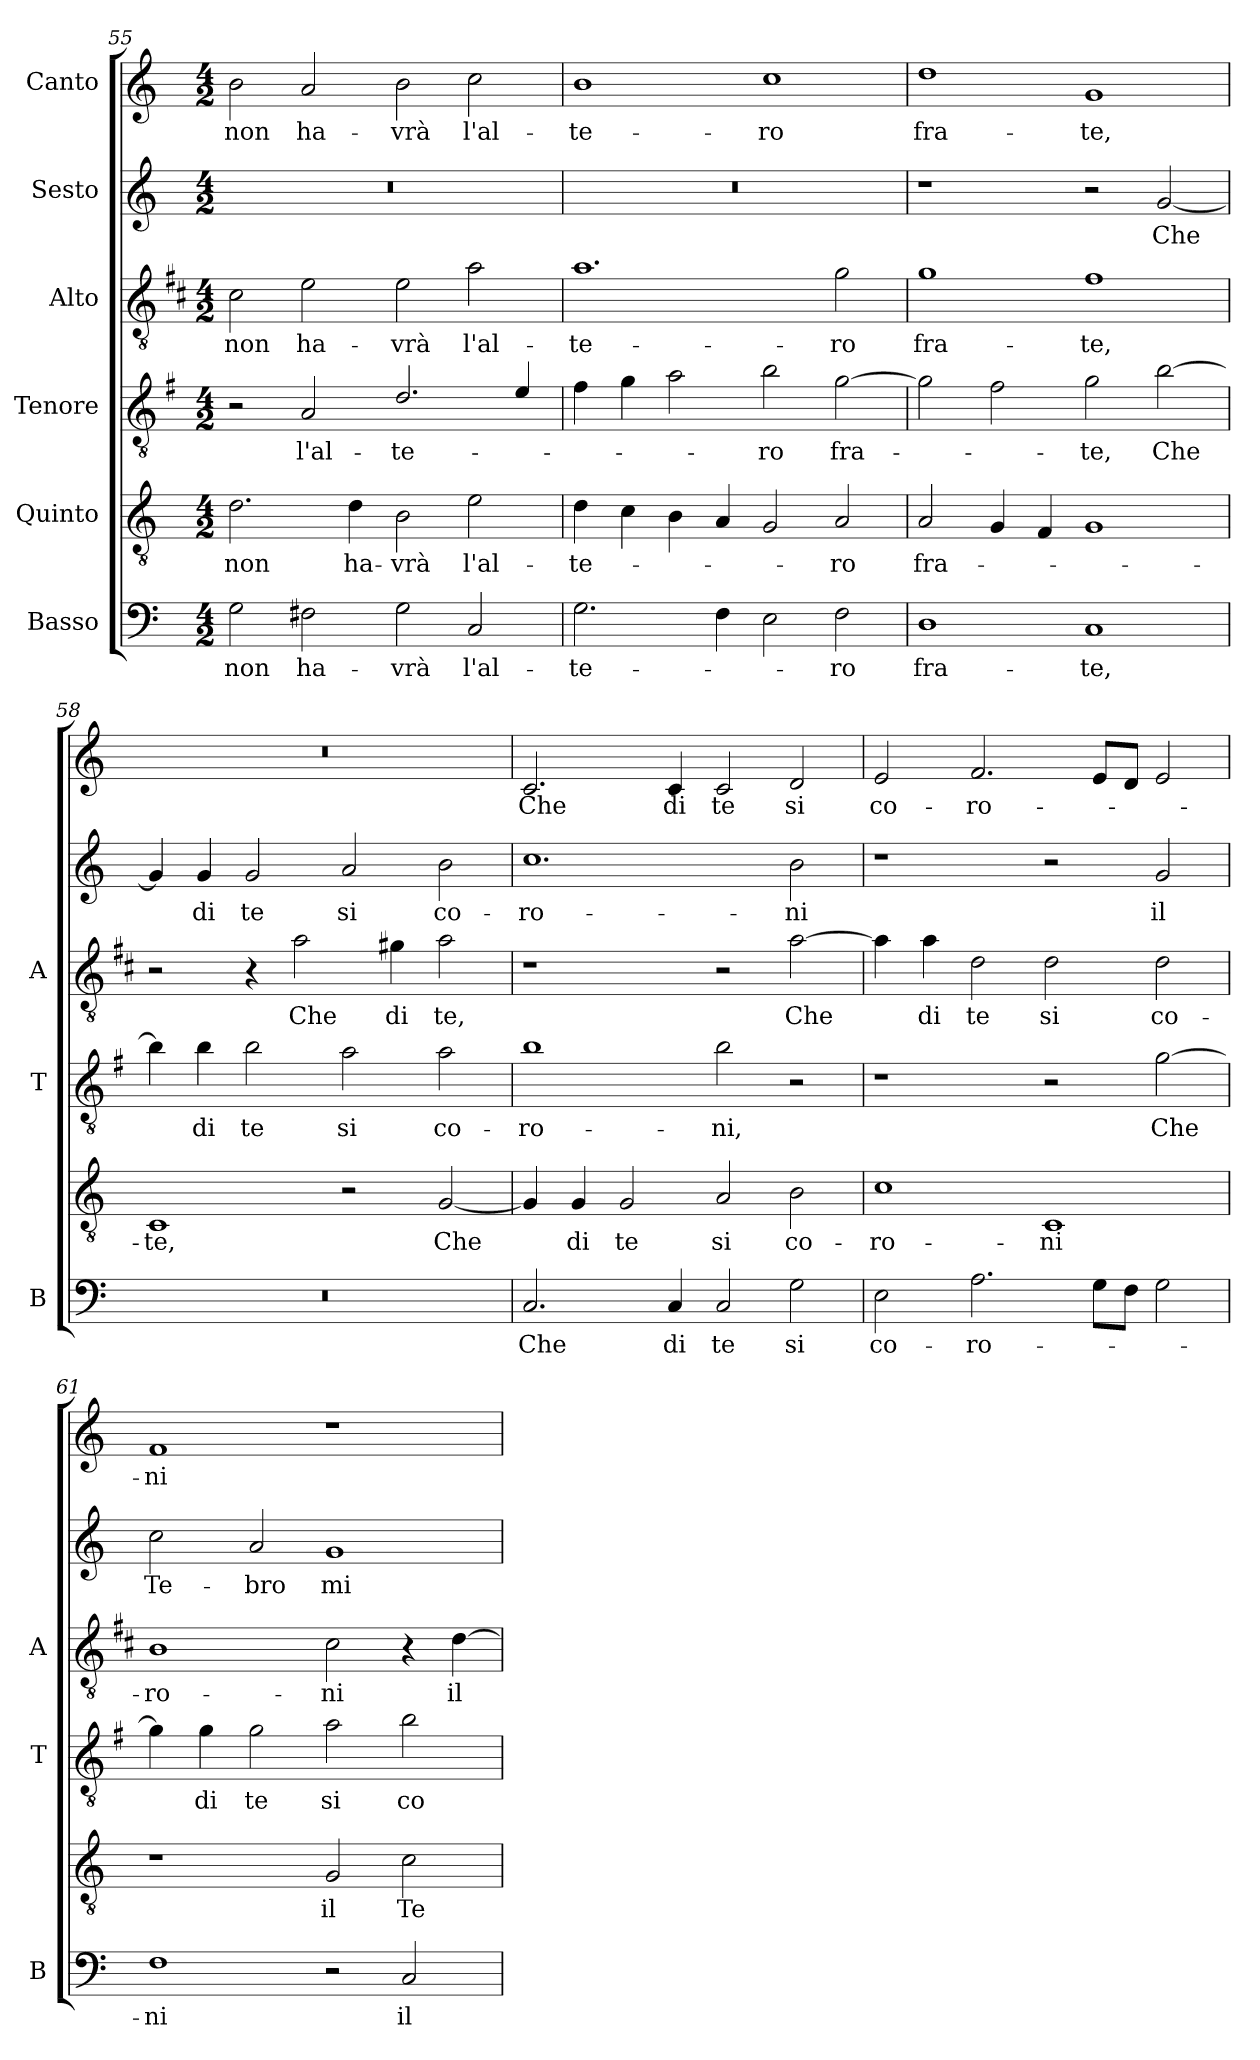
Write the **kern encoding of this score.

**kern	**text	**kern	**text	**kern	**text	**kern	**text	**kern	**text	**kern	**text
*part6	*part6	*part5	*part5	*part4	*part4	*part3	*part3	*part2	*part2	*part1	*part1
*staff6	*staff6	*staff5	*staff5	*staff4	*staff4	*staff3	*staff3	*staff2	*staff2	*staff1	*staff1
*I"Basso	*	*I"Quinto	*	*I"Tenore	*	*I"Alto	*	*I"Sesto	*	*I"Canto	*
*I'B	*	*	*	*I'T	*	*I'A	*	*	*	*	*
*clefF4	*	*clefGv2	*	*clefGv2	*	*clefGv2	*	*clefG2	*	*clefG2	*
*	*	*	*	*ITrd4c7	*	*ITrd1c2	*	*	*	*	*
*k[]	*	*k[]	*	*k[]	*	*k[]	*	*k[]	*	*k[]	*
*C:	*	*C:	*	*C:	*	*C:	*	*C:	*	*C:	*
*M4/2	*	*M4/2	*	*M4/2	*	*M4/2	*	*M4/2	*	*M4/2	*
=55	=55	=55	=55	=55	=55	=55	=55	=55	=55	=55	=55
!	!LO:LY:b	!	!LO:LY:b	!	!	!	!LO:LY:b	!	!	!	!LO:LY:b
2G\	non	2.d\	non	2r	.	2B\	non	0r	.	2b\	non
!	!LO:LY:b	!	!	!	!LO:LY:b	!	!LO:LY:b	!	!	!	!LO:LY:b
2F#X\	ha-	.	.	2D/	l'al-	2d\	ha-	.	.	2a/	ha-
!	!	!	!LO:LY:b	!	!	!	!	!	!	!	!
.	.	4d\	ha-	.	.	.	.	.	.	.	.
!	!LO:LY:b	!	!LO:LY:b	!	!LO:LY:b	!	!LO:LY:b	!	!	!	!LO:LY:b
2G\	-vrà	2B\	-vrà	2.G/	-te-	2d\	-vrà	.	.	2b\	-vrà
!	!LO:LY:b	!	!LO:LY:b	!	!	!	!LO:LY:b	!	!	!	!LO:LY:b
2C/	l'al-	2e\	l'al-	.	.	2g\	l'al-	.	.	2cc\	l'al-
.	.	.	.	4A/	.	.	.	.	.	.	.
!!LO:LB:g=z
=56	=56	=56	=56	=56	=56	=56	=56	=56	=56	=56	=56
!	!LO:LY:b	!	!LO:LY:b	!	!	!	!LO:LY:b	!	!	!	!LO:LY:b
2.G\	-te-	4d\	-te-	4B\	.	1.g	-te-	0r	.	1b	-te-
.	.	4c\	.	4c\	.	.	.	.	.	.	.
.	.	4B\	.	2d\	.	.	.	.	.	.	.
4F\	.	4A/	.	.	.	.	.	.	.	.	.
!	!	!	!	!	!LO:LY:b	!	!	!	!	!	!LO:LY:b
2E\	.	2G/	.	2e\	-ro	.	.	.	.	1cc	-ro
!	!LO:LY:b	!	!LO:LY:b	!	!LO:LY:b	!	!LO:LY:b	!	!	!	!
2F\	-ro	2A/	-ro	[2c\	fra-	2f\	-ro	.	.	.	.
=57	=57	=57	=57	=57	=57	=57	=57	=57	=57	=57	=57
!	!LO:LY:b	!	!LO:LY:b	!	!	!	!LO:LY:b	!	!	!	!LO:LY:b
1D	fra-	2A/	fra-	2c\]	.	1f	fra-	1r	.	1dd	fra-
.	.	4G/	.	2B\	.	.	.	.	.	.	.
.	.	4F/	.	.	.	.	.	.	.	.	.
!	!LO:LY:b	!	!	!	!LO:LY:b	!	!LO:LY:b	!	!	!	!LO:LY:b
1C	-te,	1G	.	2c\	-te,	1e	-te,	2r	.	1g	-te,
!	!	!	!	!	!LO:LY:b	!	!	!	!LO:LY:b	!	!
.	.	.	.	[2e\	Che	.	.	[2g/	Che	.	.
=58	=58	=58	=58	=58	=58	=58	=58	=58	=58	=58	=58
!	!	!	!LO:LY:b	!	!	!	!	!	!	!	!
0r	.	1C	-te,	4e\]	.	2r	.	4g/]	.	0r	.
!	!	!	!	!	!LO:LY:b	!	!	!	!LO:LY:b	!	!
.	.	.	.	4e\	di	.	.	4g/	di	.	.
!	!	!	!	!	!LO:LY:b	!	!	!	!LO:LY:b	!	!
.	.	.	.	2e\	te	4r	.	2g/	te	.	.
!	!	!	!	!	!	!	!LO:LY:b	!	!	!	!
.	.	.	.	.	.	2g\	Che	.	.	.	.
!	!	!	!	!	!LO:LY:b	!	!	!	!LO:LY:b	!	!
.	.	2r	.	2d\	si	.	.	2a/	si	.	.
!	!	!	!	!	!	!	!LO:LY:b	!	!	!	!
.	.	.	.	.	.	4f#X\	di	.	.	.	.
!	!	!	!LO:LY:b	!	!LO:LY:b	!	!LO:LY:b	!	!LO:LY:b	!	!
.	.	[2G/	Che	2d\	co-	2g\	te,	2b\	co-	.	.
=59	=59	=59	=59	=59	=59	=59	=59	=59	=59	=59	=59
!	!LO:LY:b	!	!	!	!LO:LY:b	!	!	!	!LO:LY:b	!	!LO:LY:b
2.C/	Che	4G/]	.	1e	-ro-	1r	.	1.cc	-ro-	2.c/	Che
!	!	!	!LO:LY:b	!	!	!	!	!	!	!	!
.	.	4G/	di	.	.	.	.	.	.	.	.
!	!	!	!LO:LY:b	!	!	!	!	!	!	!	!
.	.	2G/	te	.	.	.	.	.	.	.	.
!	!LO:LY:b	!	!	!	!	!	!	!	!	!	!LO:LY:b
4C/	di	.	.	.	.	.	.	.	.	4c/	di
!	!LO:LY:b	!	!LO:LY:b	!	!LO:LY:b	!	!	!	!	!	!LO:LY:b
2C/	te	2A/	si	2e\	-ni,	2r	.	.	.	2c/	te
!	!LO:LY:b	!	!LO:LY:b	!	!	!	!LO:LY:b	!	!LO:LY:b	!	!LO:LY:b
2G\	si	2B\	co-	2r	.	[2g\	Che	2b\	-ni	2d/	si
!!LO:PB:g=z
=60	=60	=60	=60	=60	=60	=60	=60	=60	=60	=60	=60
!	!LO:LY:b	!	!LO:LY:b	!	!	!	!	!	!	!	!LO:LY:b
2E\	co-	1c	-ro-	1r	.	4g\]	.	1r	.	2e/	co-
!	!	!	!	!	!	!	!LO:LY:b	!	!	!	!
.	.	.	.	.	.	4g\	di	.	.	.	.
!	!LO:LY:b	!	!	!	!	!	!LO:LY:b	!	!	!	!LO:LY:b
2.A\	-ro-	.	.	.	.	2c\	te	.	.	2.f/	-ro-
!	!	!	!LO:LY:b	!	!	!	!LO:LY:b	!	!	!	!
.	.	1C	-ni	2r	.	2c\	si	2r	.	.	.
8G\L	.	.	.	.	.	.	.	.	.	8e/L	.
8F\J	.	.	.	.	.	.	.	.	.	8d/J	.
!	!	!	!	!	!LO:LY:b	!	!LO:LY:b	!	!LO:LY:b	!	!
2G\	.	.	.	[2c\	Che	2c\	co-	2g/	il	2e/	.
=61	=61	=61	=61	=61	=61	=61	=61	=61	=61	=61	=61
!	!LO:LY:b	!	!	!	!	!	!LO:LY:b	!	!LO:LY:b	!	!LO:LY:b
1F	-ni	1r	.	4c\]	.	1A	-ro-	2cc\	Te-	1f	-ni
!	!	!	!	!	!LO:LY:b	!	!	!	!	!	!
.	.	.	.	4c\	di	.	.	.	.	.	.
!	!	!	!	!	!LO:LY:b	!	!	!	!LO:LY:b	!	!
.	.	.	.	2c\	te	.	.	2a/	-bro	.	.
!	!	!	!LO:LY:b	!	!LO:LY:b	!	!LO:LY:b	!	!LO:LY:b	!	!
2r	.	2G/	il	2d\	si	2B\	-ni	1g	mi-	1r	.
!	!LO:LY:b	!	!LO:LY:b	!	!LO:LY:b	!	!	!	!	!	!
2C/	il	2c\	Te-	2e\	co-	4r	.	.	.	.	.
!	!	!	!	!	!	!	!LO:LY:b	!	!	!	!
.	.	.	.	.	.	[4c\	il	.	.	.	.
=	=	=	=	=	=	=	=	=	=	=	=
*-	*-	*-	*-	*-	*-	*-	*-	*-	*-	*-	*-
